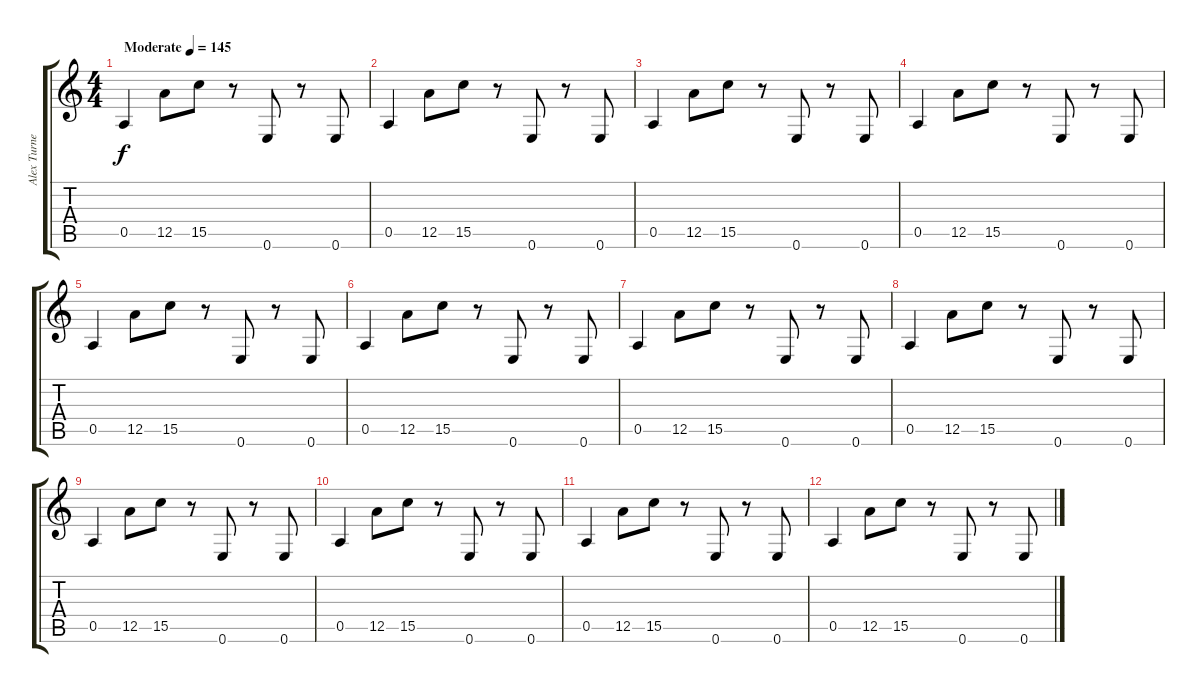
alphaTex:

\track ("Alex Turner" "Alex Turne") {instrument electricguitarclean}
\staff {score tabs}
\tuning (E4 B3 G3 D3 A2 E2) {hide}
\ts (4 4)
\tempo (145 "Moderate")
\clef g2
\ks c
0.5.4{dy f instrument electricguitarclean} 12.5.8 15.5.8 r.8 0.6.8 r.8 0.6.8 |
0.5.4 12.5.8 15.5.8 r.8 0.6.8 r.8 0.6.8 |
0.5.4 12.5.8 15.5.8 r.8 0.6.8 r.8 0.6.8 |
0.5.4 12.5.8 15.5.8 r.8 0.6.8 r.8 0.6.8 |
0.5.4 12.5.8 15.5.8 r.8 0.6.8 r.8 0.6.8 |
0.5.4 12.5.8 15.5.8 r.8 0.6.8 r.8 0.6.8 |
0.5.4 12.5.8 15.5.8 r.8 0.6.8 r.8 0.6.8 |
0.5.4 12.5.8 15.5.8 r.8 0.6.8 r.8 0.6.8 |
0.5.4 12.5.8 15.5.8 r.8 0.6.8 r.8 0.6.8 |
0.5.4 12.5.8 15.5.8 r.8 0.6.8 r.8 0.6.8 |
0.5.4 12.5.8 15.5.8 r.8 0.6.8 r.8 0.6.8 |
0.5.4 12.5.8 15.5.8 r.8 0.6.8 r.8 0.6.8
